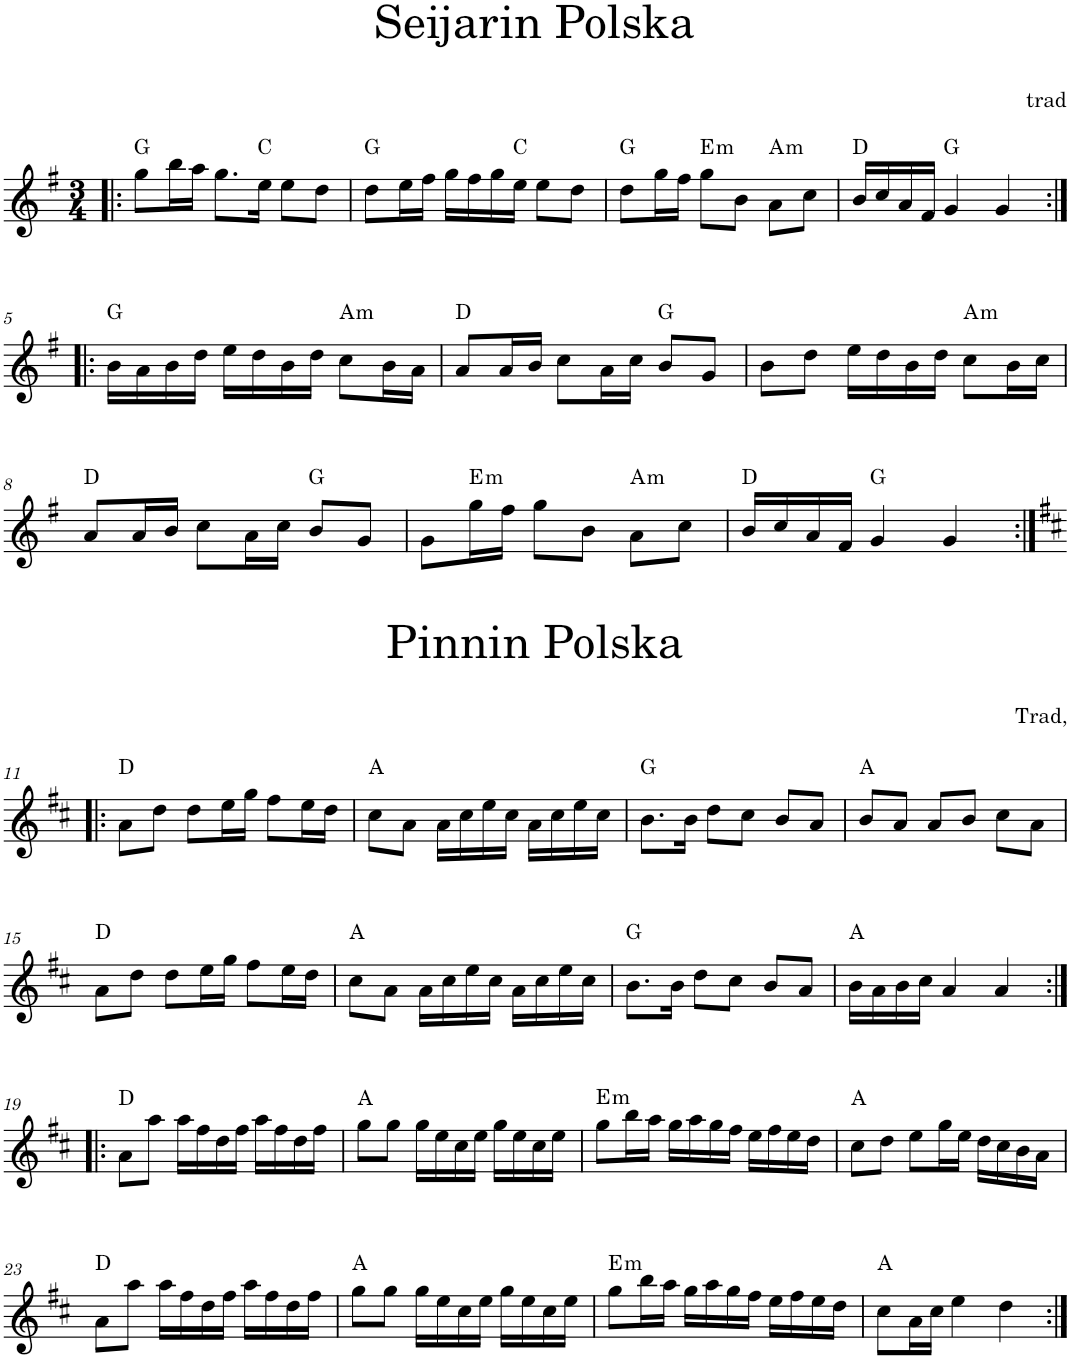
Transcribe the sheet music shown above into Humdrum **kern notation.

**kern	**harte
*part1	*part1
*staff1	*
*I"Piano	*
*I'Pno.	*
*clefG2	*
*k[f#]	*
*M3/4	*
=1!|:	=1!|:
8gg\L	G:maj
16bb\L	.
16aa\JJ	.
8.gg\L	.
16ee\Jk	C:maj
8ee\L	.
8dd\J	.
=2	=2
8dd\L	G:maj
16ee\L	.
16ff#\JJ	.
16gg\LL	.
16ff#\	.
16gg\	.
16ee\JJ	C:maj
8ee\L	.
8dd\J	.
=3	=3
8dd\L	G:maj
16gg\L	.
16ff#\JJ	.
!	!LO:H:kt=m
8gg\L	E:min
8b\J	.
!	!LO:H:kt=m
8a\L	A:min
8cc\J	.
=4	=4
16b/LL	D:maj
16cc/	.
16a/	.
16f#/JJ	.
4g/	G:maj
4g/	.
!!LO:LB:g=z
=5:|!|:	=5:|!|:
16b\LL	G:maj
16a\	.
16b\	.
16dd\JJ	.
16ee\LL	.
16dd\	.
16b\	.
16dd\JJ	.
!	!LO:H:kt=m
8cc\L	A:min
16b\L	.
16a\JJ	.
=6	=6
8a/L	D:maj
16a/L	.
16b/JJ	.
8cc\L	.
16a\L	.
16cc\JJ	.
8b/L	G:maj
8g/J	.
=7	=7
8b\L	.
8dd\J	.
16ee\LL	.
16dd\	.
16b\	.
16dd\JJ	.
!	!LO:H:kt=m
8cc\L	A:min
16b\L	.
16cc\JJ	.
!!LO:LB:g=z
=8	=8
8a/L	D:maj
16a/L	.
16b/JJ	.
8cc\L	.
16a\L	.
16cc\JJ	.
8b/L	G:maj
8g/J	.
=9	=9
8g\L	.
!	!LO:H:kt=m
16gg\L	E:min
16ff#\JJ	.
8gg\L	.
8b\J	.
!	!LO:H:kt=m
8a\L	A:min
8cc\J	.
=10	=10
16b/LL	D:maj
16cc/	.
16a/	.
16f#/JJ	.
4g/	G:maj
4g/	.
!!LO:LB:g=z
=11:|!|:	=11:|!|:
*k[f#c#]	*
8a\L	D:maj
8dd\J	.
8dd\L	.
16ee\L	.
16gg\JJ	.
8ff#\L	.
16ee\L	.
16dd\JJ	.
=12	=12
8cc#\L	A:maj
8a\J	.
16a\LL	.
16cc#\	.
16ee\	.
16cc#\JJ	.
16a\LL	.
16cc#\	.
16ee\	.
16cc#\JJ	.
=13	=13
8.b\L	G:maj
16b\Jk	.
8dd\L	.
8cc#\J	.
8b/L	.
8a/J	.
=14	=14
8b/L	A:maj
8a/J	.
8a/L	.
8b/J	.
8cc#\L	.
8a\J	.
!!LO:LB:g=z
=15	=15
8a\L	D:maj
8dd\J	.
8dd\L	.
16ee\L	.
16gg\JJ	.
8ff#\L	.
16ee\L	.
16dd\JJ	.
=16	=16
8cc#\L	A:maj
8a\J	.
16a\LL	.
16cc#\	.
16ee\	.
16cc#\JJ	.
16a\LL	.
16cc#\	.
16ee\	.
16cc#\JJ	.
=17	=17
8.b\L	G:maj
16b\Jk	.
8dd\L	.
8cc#\J	.
8b/L	.
8a/J	.
=18	=18
16b\LL	A:maj
16a\	.
16b\	.
16cc#\JJ	.
4a/	.
4a/	.
!!LO:LB:g=z
=19:|!|:	=19:|!|:
8a\L	D:maj
8aa\J	.
16aa\LL	.
16ff#\	.
16dd\	.
16ff#\JJ	.
16aa\LL	.
16ff#\	.
16dd\	.
16ff#\JJ	.
=20	=20
8gg\L	A:maj
8gg\J	.
16gg\LL	.
16ee\	.
16cc#\	.
16ee\JJ	.
16gg\LL	.
16ee\	.
16cc#\	.
16ee\JJ	.
=21	=21
!	!LO:H:kt=m
8gg\L	E:min
16bb\L	.
16aa\JJ	.
16gg\LL	.
16aa\	.
16gg\	.
16ff#\JJ	.
16ee\LL	.
16ff#\	.
16ee\	.
16dd\JJ	.
=22	=22
8cc#\L	A:maj
8dd\J	.
8ee\L	.
16gg\L	.
16ee\JJ	.
16dd\LL	.
16cc#\	.
16b\	.
16a\JJ	.
!!LO:LB:g=z
=23	=23
8a\L	D:maj
8aa\J	.
16aa\LL	.
16ff#\	.
16dd\	.
16ff#\JJ	.
16aa\LL	.
16ff#\	.
16dd\	.
16ff#\JJ	.
=24	=24
8gg\L	A:maj
8gg\J	.
16gg\LL	.
16ee\	.
16cc#\	.
16ee\JJ	.
16gg\LL	.
16ee\	.
16cc#\	.
16ee\JJ	.
=25	=25
!	!LO:H:kt=m
8gg\L	E:min
16bb\L	.
16aa\JJ	.
16gg\LL	.
16aa\	.
16gg\	.
16ff#\JJ	.
16ee\LL	.
16ff#\	.
16ee\	.
16dd\JJ	.
=26	=26
8cc#\L	A:maj
16a\L	.
16cc#\JJ	.
4ee\	.
4dd\	.
=:|!	=:|!
*-	*-
